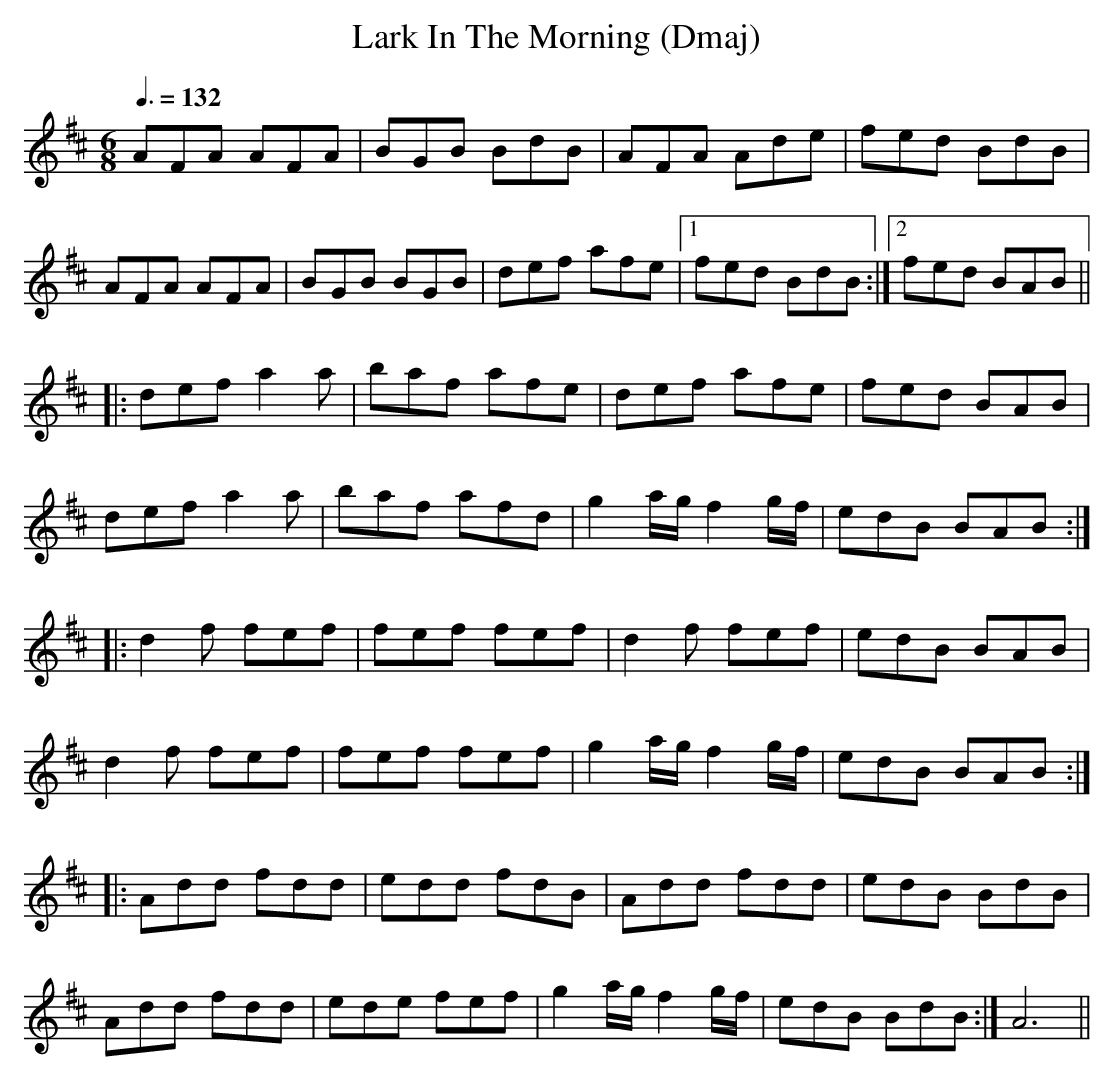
X:1
T:Lark In The Morning (Dmaj) %4
Q:3/8=132
M:6/8
L:1/8
K:Dmaj
AFA AFA|BGB BdB|AFA Ade|fed BdB|
AFA AFA|BGB BGB|def afe|1fed BdB:|2fed BAB||
|:def a2a|baf afe|def afe|fed BAB|
def a2a|baf afd|g2a/g/ f2g/f/|edB BAB:|
|:d2f fef|fef fef|d2f fef|edB BAB|
d2f fef|fef fef|g2a/g/ f2g/f/|edB BAB:|
|:Add fdd|edd fdB|Add fdd|edB BdB|
Add fdd|ede fef|g2a/g/ f2g/f/|edB BdB:|A6||
